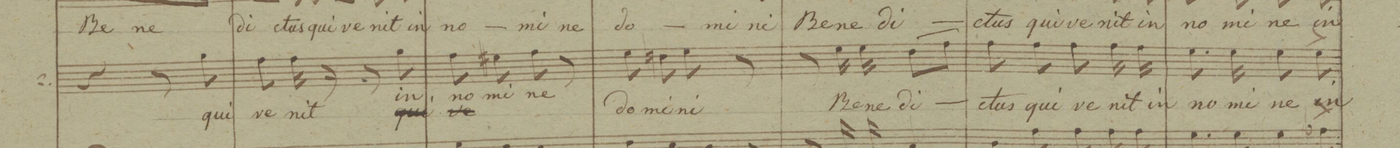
**kern	**text	**dynam
*I"Alto	*	*
*clefC3	*	*
*k[b-e-]	*	*
*M2/4	*	*
4r	.	.
8r	.	.
8a\	qui	.
=23	=23	=23
8g\	ve-	.
16g\	-nit	.
16r	.	.
8r	.	.
8a\	in	.
=24	=24	=24
8g\	no-	.
8f#X\	-mi-	.
8g\	-ne	.
8r	.	.
=25	=25	=25
8f\	do-	.
8en\	-mi-	.
8f\	-ni	.
8r	.	.
=26	=26	=26
8r	.	.
16f\	Be-	.
16f\	-ne-	.
(8e-\L	-di-	.
8g\J)	.	.
=27	=27	=27
8g\	-ctus	.
8g\	qui	.
8g\	ve-	.
16g\	-nit	.
16g\	in	.
=28	=28	=28
8.f\	no-	.
16f\	-mi-	.
8f\	-ne	.
8f^\	in	.
=29	=29	=29
*-	*-	*-
